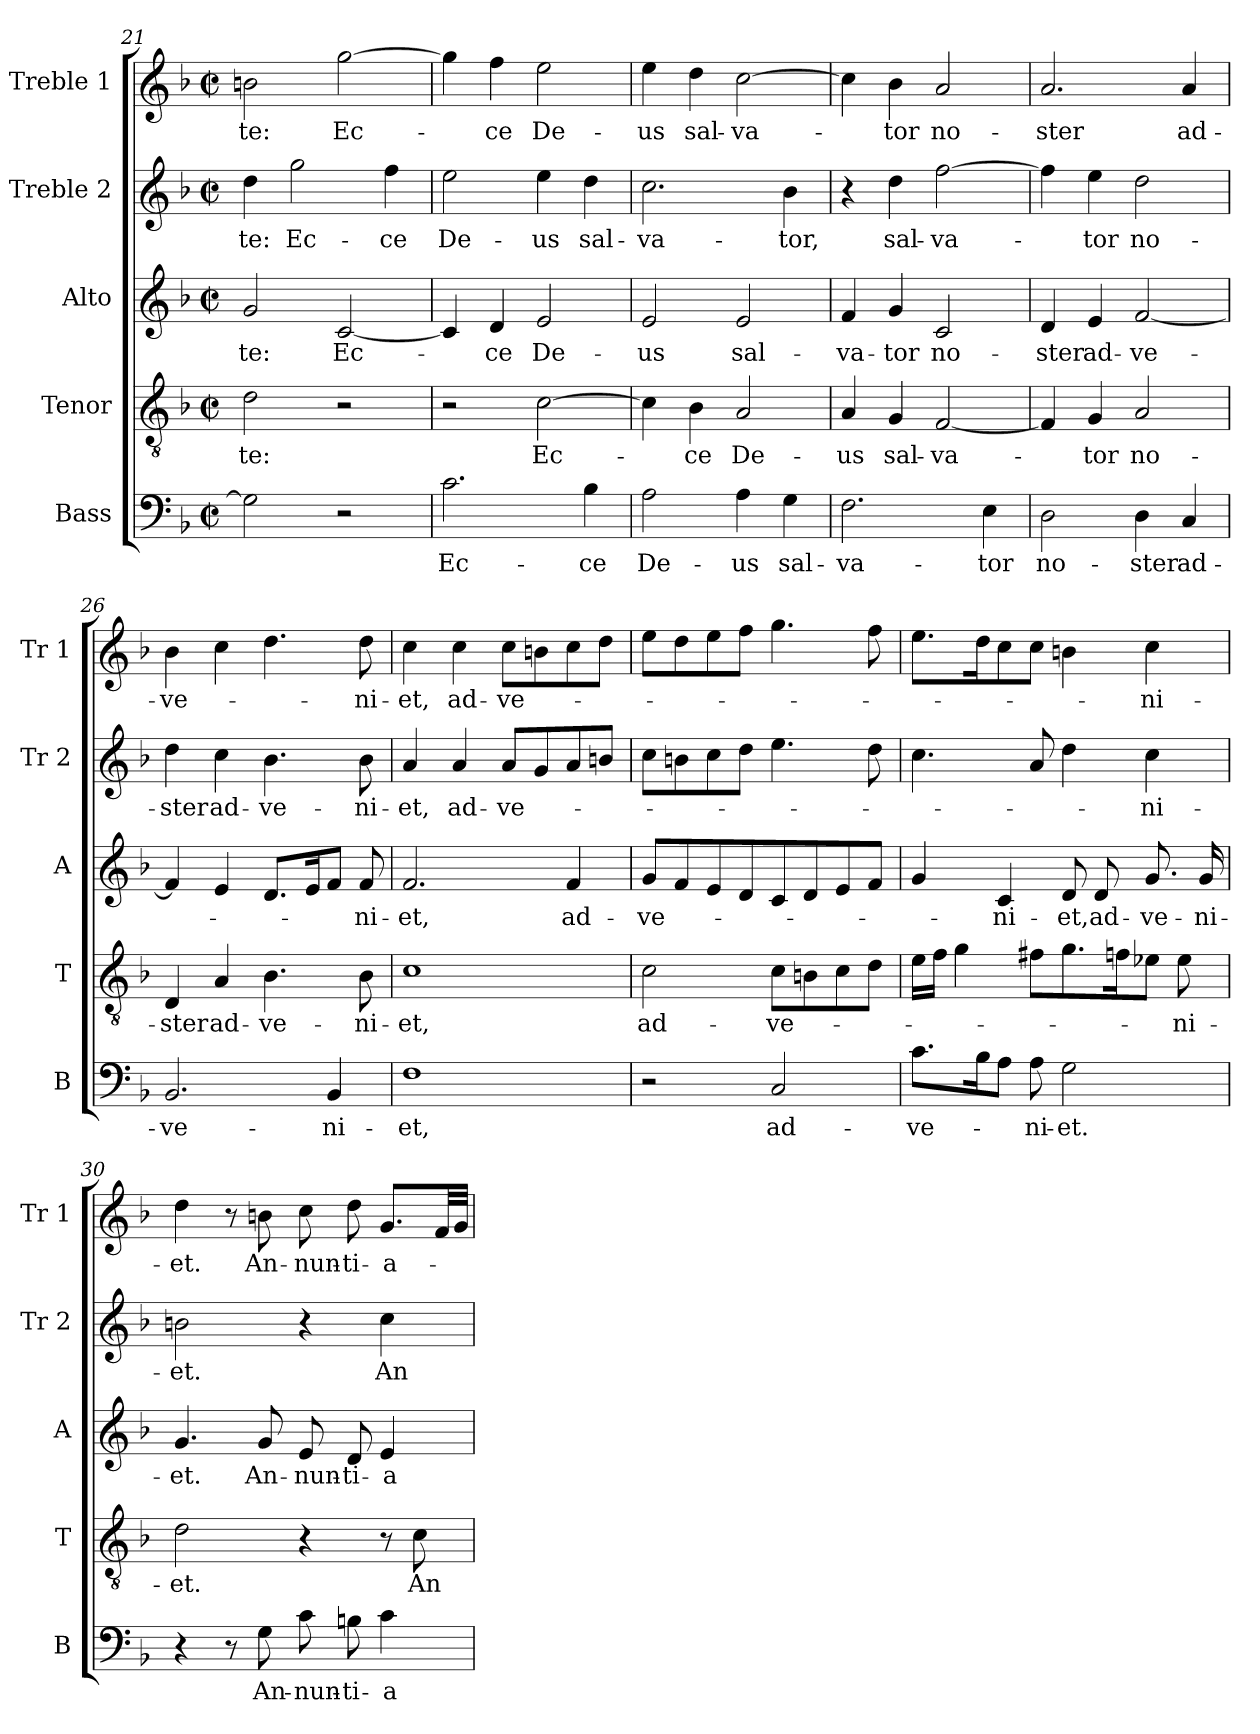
**kern	**text	**kern	**text	**kern	**text	**kern	**text	**kern	**text
*part5	*part5	*part4	*part4	*part3	*part3	*part2	*part2	*part1	*part1
*staff5	*staff5	*staff4	*staff4	*staff3	*staff3	*staff2	*staff2	*staff1	*staff1
*I"Bass	*	*I"Tenor	*	*I"Alto	*	*I"Treble 2	*	*I"Treble 1	*
*I'B	*	*I'T	*	*I'A	*	*I'Tr 2	*	*I'Tr 1	*
*clefF4	*	*clefGv2	*	*clefG2	*	*clefG2	*	*clefG2	*
*k[b-]	*	*k[b-]	*	*k[b-]	*	*k[b-]	*	*k[b-]	*
*F:	*	*F:	*	*F:	*	*F:	*	*F:	*
*M2/2	*	*M2/2	*	*M2/2	*	*M2/2	*	*M2/2	*
*met(c|)	*	*met(c|)	*	*met(c|)	*	*met(c|)	*	*met(c|)	*
=21	=21	=21	=21	=21	=21	=21	=21	=21	=21
!	!	!	!LO:LY:b	!	!LO:LY:b	!	!LO:LY:b	!	!LO:LY:b
2G\]	.	2d\	-te:	2g/	-te:	4dd\	-te:	2bn\	-te:
!	!	!	!	!	!	!	!LO:LY:b	!	!
.	.	.	.	.	.	2gg\	Ec-	.	.
!	!	!	!	!	!LO:LY:b	!	!	!	!LO:LY:b
2r	.	2r	.	[2c/	Ec-	.	.	[2gg\	Ec-
!	!	!	!	!	!	!	!LO:LY:b	!	!
.	.	.	.	.	.	4ff\	-ce	.	.
=22	=22	=22	=22	=22	=22	=22	=22	=22	=22
!	!LO:LY:b	!	!	!	!	!	!LO:LY:b	!	!
2.c\	Ec-	2r	.	4c/]	.	2ee\	De-	4gg\]	.
!	!	!	!	!	!LO:LY:b	!	!	!	!LO:LY:b
.	.	.	.	4d/	-ce	.	.	4ff\	-ce
!	!	!	!LO:LY:b	!	!LO:LY:b	!	!LO:LY:b	!	!LO:LY:b
.	.	[2c\	Ec-	2e/	De-	4ee\	-us	2ee\	De-
!	!LO:LY:b	!	!	!	!	!	!LO:LY:b	!	!
4B-\	-ce	.	.	.	.	4dd\	sal-	.	.
=23	=23	=23	=23	=23	=23	=23	=23	=23	=23
!	!LO:LY:b	!	!	!	!LO:LY:b	!	!LO:LY:b	!	!LO:LY:b
2A\	De-	4c\]	.	2e/	-us	2.cc\	-va-	4ee\	-us
!	!	!	!LO:LY:b	!	!	!	!	!	!LO:LY:b
.	.	4B-\	-ce	.	.	.	.	4dd\	sal-
!	!LO:LY:b	!	!LO:LY:b	!	!LO:LY:b	!	!	!	!LO:LY:b
4A\	-us	2A/	De-	2e/	sal-	.	.	[2cc\	-va-
!	!LO:LY:b	!	!	!	!	!	!LO:LY:b	!	!
4G\	sal-	.	.	.	.	4b-\	-tor,	.	.
=24	=24	=24	=24	=24	=24	=24	=24	=24	=24
!	!LO:LY:b	!	!LO:LY:b	!	!LO:LY:b	!	!	!	!
2.F\	-va-	4A/	-us	4f/	-va-	4r	.	4cc\]	.
!	!	!	!LO:LY:b	!	!LO:LY:b	!	!LO:LY:b	!	!LO:LY:b
.	.	4G/	sal-	4g/	-tor	4dd\	sal-	4b-\	-tor
!	!	!	!LO:LY:b	!	!LO:LY:b	!	!LO:LY:b	!	!LO:LY:b
.	.	[2F/	-va-	2c/	no-	[2ff\	-va-	2a/	no-
!	!LO:LY:b	!	!	!	!	!	!	!	!
4E\	-tor	.	.	.	.	.	.	.	.
!!LO:PB:g=z
=25	=25	=25	=25	=25	=25	=25	=25	=25	=25
!	!LO:LY:b	!	!	!	!LO:LY:b	!	!	!	!LO:LY:b
2D\	no-	4F/]	.	4d/	-ster	4ff\]	.	2.a/	-ster
!	!	!	!LO:LY:b	!	!LO:LY:b	!	!LO:LY:b	!	!
.	.	4G/	-tor	4e/	ad-	4ee\	-tor	.	.
!	!LO:LY:b	!	!LO:LY:b	!	!LO:LY:b	!	!LO:LY:b	!	!
4D\	-ster	2A/	no-	[2f/	-ve-	2dd\	no-	.	.
!	!LO:LY:b	!	!	!	!	!	!	!	!LO:LY:b
4C/	ad-	.	.	.	.	.	.	4a/	ad-
=26	=26	=26	=26	=26	=26	=26	=26	=26	=26
!	!LO:LY:b	!	!LO:LY:b	!	!	!	!LO:LY:b	!	!LO:LY:b
2.BB-/	-ve-	4D/	-ster	4f/]	.	4dd\	-ster	4b-\	-ve-
!	!	!	!LO:LY:b	!	!	!	!LO:LY:b	!	!
.	.	4A/	ad-	4e/	.	4cc\	ad-	4cc\	.
!	!	!	!LO:LY:b	!	!	!	!LO:LY:b	!	!
.	.	4.B-\	-ve-	8.d/L	.	4.b-\	-ve-	4.dd\	.
.	.	.	.	16e/k	.	.	.	.	.
!	!LO:LY:b	!	!	!	!	!	!	!	!
4BB-/	-ni-	.	.	8f/J	.	.	.	.	.
!	!	!	!LO:LY:b	!	!LO:LY:b	!	!LO:LY:b	!	!LO:LY:b
.	.	8B-\	-ni-	8f/	-ni-	8b-\	-ni-	8dd\	-ni-
=27	=27	=27	=27	=27	=27	=27	=27	=27	=27
!	!LO:LY:b	!	!LO:LY:b	!	!LO:LY:b	!	!LO:LY:b	!	!LO:LY:b
1F	-et,	1c	-et,	2.f/	-et,	4a/	-et,	4cc\	-et,
!	!	!	!	!	!	!	!LO:LY:b	!	!LO:LY:b
.	.	.	.	.	.	4a/	ad-	4cc\	ad-
!	!	!	!	!	!	!	!LO:LY:b	!	!LO:LY:b
.	.	.	.	.	.	8a/L	-ve-	8cc\L	-ve-
.	.	.	.	.	.	8g/	.	8bn\	.
!	!	!	!	!	!LO:LY:b	!	!	!	!
.	.	.	.	4f/	ad-	8a/	.	8cc\	.
.	.	.	.	.	.	8bn/J	.	8dd\J	.
=28	=28	=28	=28	=28	=28	=28	=28	=28	=28
!	!	!	!LO:LY:b	!	!LO:LY:b	!	!	!	!
2r	.	2c\	ad-	8g/L	-ve-	8cc\L	.	8ee\L	.
.	.	.	.	8f/	.	8bn\	.	8dd\	.
.	.	.	.	8e/	.	8cc\	.	8ee\	.
.	.	.	.	8d/	.	8dd\J	.	8ff\J	.
!	!LO:LY:b	!	!LO:LY:b	!	!	!	!	!	!
2C/	ad-	8c\L	-ve-	8c/	.	4.ee\	.	4.gg\	.
.	.	8Bn\	.	8d/	.	.	.	.	.
.	.	8c\	.	8e/	.	.	.	.	.
.	.	8d\J	.	8f/J	.	8dd\	.	8ff\	.
=29	=29	=29	=29	=29	=29	=29	=29	=29	=29
!	!LO:LY:b	!	!	!	!	!	!	!	!
8.c\L	-ve-	16e\LL	.	4g/	.	4.cc\	.	8.ee\L	.
.	.	16f\JJ	.	.	.	.	.	.	.
.	.	4g\	.	.	.	.	.	.	.
16B-\k	.	.	.	.	.	.	.	16dd\k	.
!	!	!	!	!	!LO:LY:b	!	!	!	!
8A\J	.	.	.	4c/	-ni-	.	.	8cc\	.
!	!LO:LY:b	!	!	!	!	!	!	!	!
8A\	-ni-	8f#X\L	.	.	.	8a/	.	8cc\J	.
!	!LO:LY:b	!	!	!	!LO:LY:b	!	!	!	!
2G\	-et.	8.g\	.	8d/	-et,	4dd\	.	4bn\	.
!	!	!	!	!	!LO:LY:b	!	!	!	!
.	.	.	.	8d/	ad-	.	.	.	.
.	.	16fn\k	.	.	.	.	.	.	.
!	!	!	!	!	!LO:LY:b	!	!LO:LY:b	!	!LO:LY:b
.	.	8e-X\J	.	8.g/	-ve-	4cc\	-ni-	4cc\	-ni-
!	!	!	!LO:LY:b	!	!	!	!	!	!
.	.	8e-\	-ni-	.	.	.	.	.	.
!	!	!	!	!	!LO:LY:b	!	!	!	!
.	.	.	.	16g/	-ni-	.	.	.	.
!!LO:LB:g=z
=30	=30	=30	=30	=30	=30	=30	=30	=30	=30
!	!	!	!LO:LY:b	!	!LO:LY:b	!	!LO:LY:b	!	!LO:LY:b
4r	.	2d\	-et.	4.g/	-et.	2bn\	-et.	4dd\	-et.
8r	.	.	.	.	.	.	.	8r	.
!	!LO:LY:b	!	!	!	!LO:LY:b	!	!	!	!LO:LY:b
8G\	An-	.	.	8g/	An-	.	.	8bn\	An-
!	!LO:LY:b	!	!	!	!LO:LY:b	!	!	!	!LO:LY:b
8c\	-nun-	4r	.	8e/	-nun-	4r	.	8cc\	-nun-
!	!LO:LY:b	!	!	!	!LO:LY:b	!	!	!	!LO:LY:b
8Bn\	-ti-	.	.	8d/	-ti-	.	.	8dd\	-ti-
!	!LO:LY:b	!	!	!	!LO:LY:b	!	!LO:LY:b	!	!LO:LY:b
4c\	-a-	8r	.	4e/	-a-	4cc\	An-	8.g/L	-a-
!	!	!	!LO:LY:b	!	!	!	!	!	!
.	.	8c\	An-	.	.	.	.	.	.
.	.	.	.	.	.	.	.	32f/LL	.
.	.	.	.	.	.	.	.	32g/JJJ	.
=	=	=	=	=	=	=	=	=	=
*-	*-	*-	*-	*-	*-	*-	*-	*-	*-
